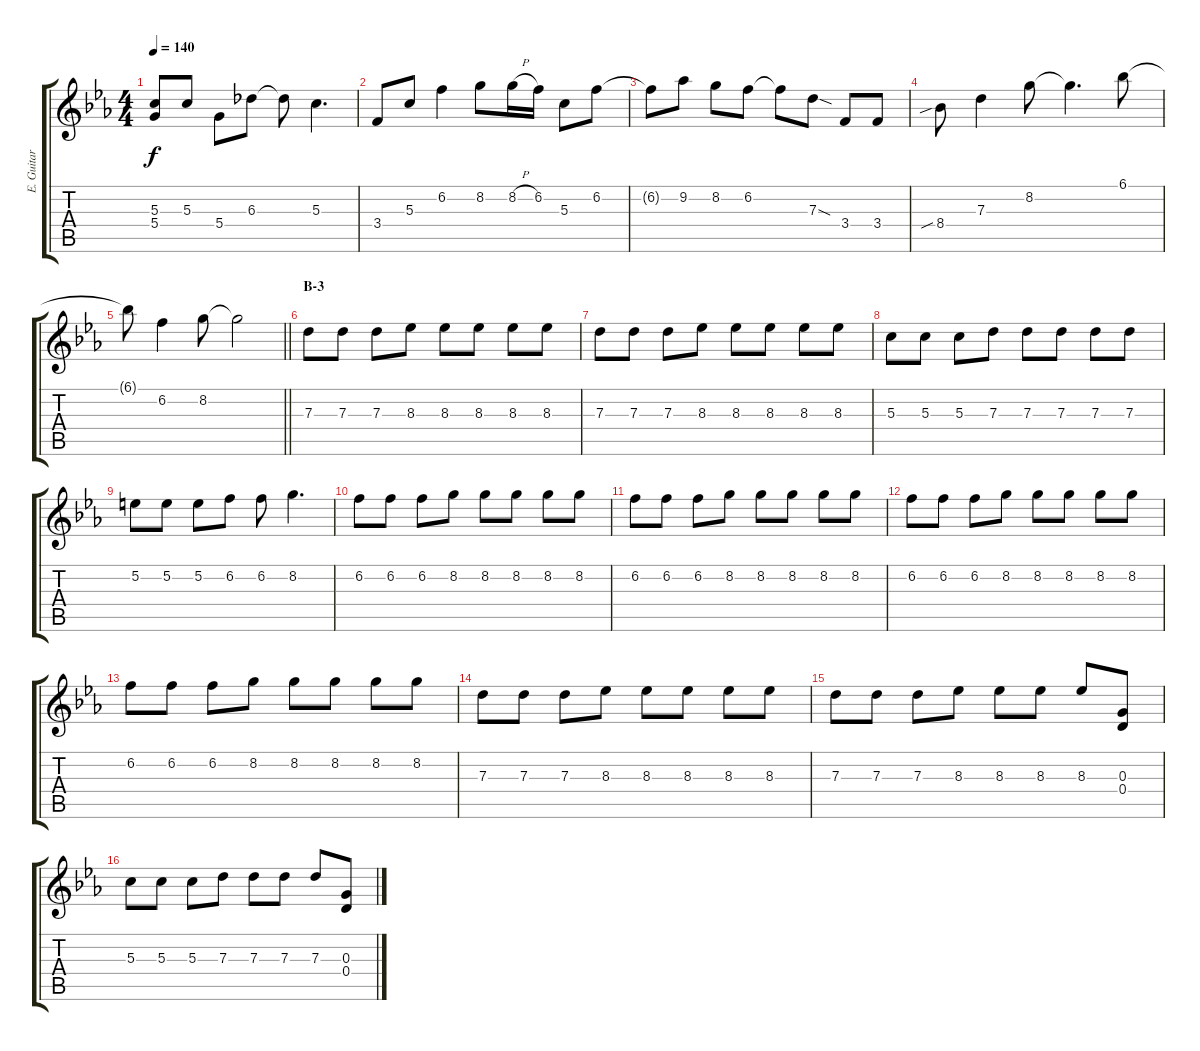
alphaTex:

\track ("E. Guitar I" "E. Guitar ") {instrument overdrivenguitar}
\staff {score tabs}
\tuning (E4 B3 G3 D3 A2 E2) {hide}
\ts (4 4)
\tempo 140
\clef g2
\ks eb
(5.3{t} 5.4{t}).8{dy f} 5.3.8 5.4.8 6.3.8 6.3{t}.8 5.3.4{d} |
3.4.8 5.3.8 6.2.4 8.2.8 8.2{h}.16 6.2.16 5.3.8 6.2.8 |
6.2{t}.8 9.2.8 8.2.8 6.2.8 6.2{t}.8 7.3{sod}.8 3.4.8 3.4.8 |
8.4{sib}.8 7.3.4 8.2.8 8.2{t}.4{d} 6.1.8 |
\barLineRight lightlight
6.1{t}.8 6.2.4 8.2.8 8.2{t}.2 |
\section ("" "B-3")
7.3.8 7.3.8 7.3.8 8.3.8 8.3.8 8.3.8 8.3.8 8.3.8 |
7.3.8 7.3.8 7.3.8 8.3.8 8.3.8 8.3.8 8.3.8 8.3.8 |
5.3.8 5.3.8 5.3.8 7.3.8 7.3.8 7.3.8 7.3.8 7.3.8 |
5.2.8 5.2.8 5.2.8 6.2.8 6.2.8 8.2.4{d} |
6.2.8 6.2.8 6.2.8 8.2.8 8.2.8 8.2.8 8.2.8 8.2.8 |
6.2.8 6.2.8 6.2.8 8.2.8 8.2.8 8.2.8 8.2.8 8.2.8 |
6.2.8 6.2.8 6.2.8 8.2.8 8.2.8 8.2.8 8.2.8 8.2.8 |
6.2.8 6.2.8 6.2.8 8.2.8 8.2.8 8.2.8 8.2.8 8.2.8 |
7.3.8 7.3.8 7.3.8 8.3.8 8.3.8 8.3.8 8.3.8 8.3.8 |
7.3.8 7.3.8 7.3.8 8.3.8 8.3.8 8.3.8 8.3.8 (0.3 0.4).8 |
5.3.8 5.3.8 5.3.8 7.3.8 7.3.8 7.3.8 7.3.8 (0.3 0.4).8
